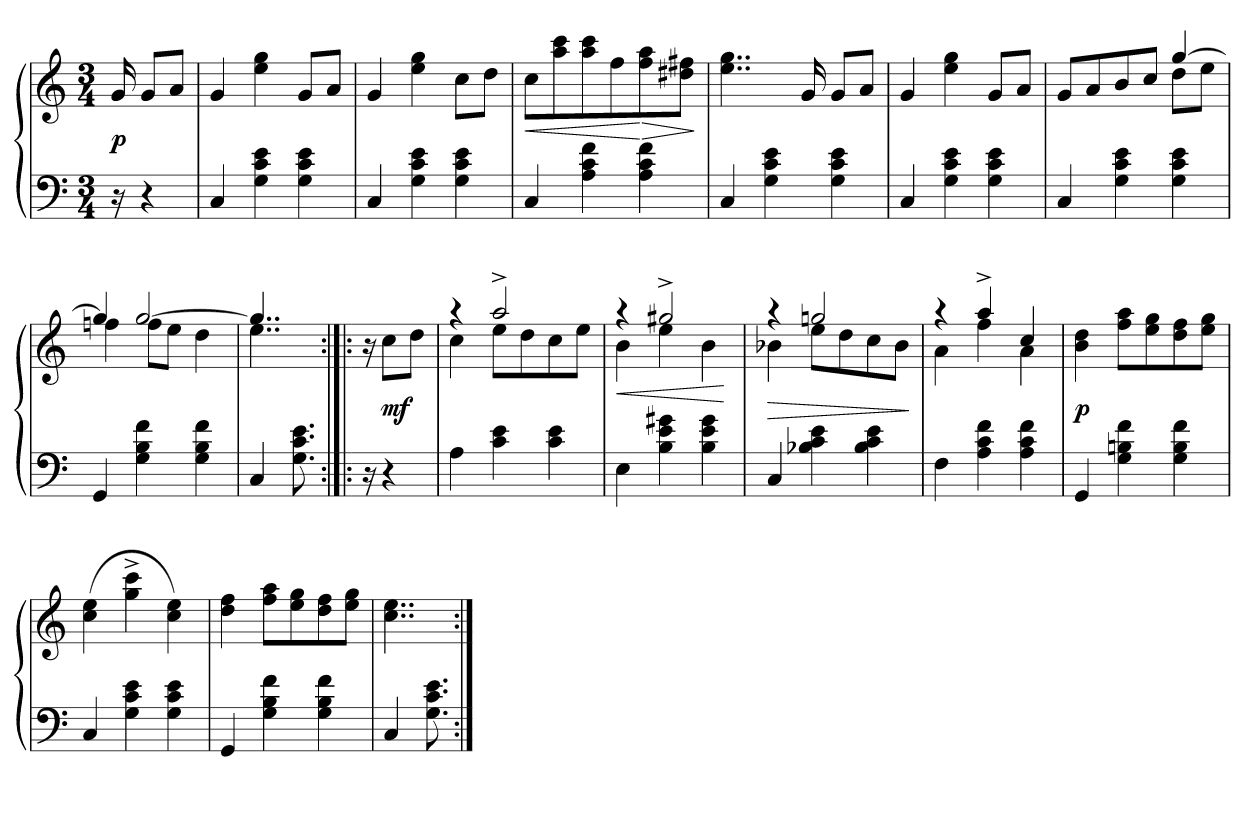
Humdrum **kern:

**kern	**kern	**dynam
*part1	*part1	*part1
*staff2	*staff1	*staff1/2
*clefF4	*clefG2	*
*k[]	*k[]	*
*C:	*C:	*
*M3/4	*M3/4	*
*MM180	*MM180	*
=	=	=
16r	16g	p
4r	8gL	.
.	8aJ	.
=	=	=
4C	4g	.
4G 4c 4e	4ee 4gg	.
4G 4c 4e	8gL	.
.	8aJ	.
=	=	=
4C	4g	.
4G 4c 4e	4ee 4gg	.
4G 4c 4e	8ccL	.
.	8ddJ	.
=	=	=
4C	8ccL	<
.	8aa 8ccc	.
4A 4c 4f	8aa 8ccc	.
.	8ff	.
4A 4c 4f	8ff 8aa	[ >
.	8dd#X 8ff#XJ	.
.	.	]
=	=	=
4C	4..ee 4..gg	.
4G 4c 4e	.	.
.	16g	.
4G 4c 4e	8gL	.
.	8aJ	.
=	=	=
4C	4g	.
4G 4c 4e	4ee 4gg	.
4G 4c 4e	8gL	.
.	8aJ	.
=	=	=
*	*^	*
4C	8gL	2ryy	.
.	8a	.	.
4G 4c 4e	8b	.	.
.	8ccJ	.	.
4G 4c 4e	[4gg	8ddL	.
.	.	8eeJ	.
=	=	=	=
4GG	4gg]	4ffn	.
4G 4B 4f	[2gg	8ffL	.
.	.	8eeJ	.
4G 4B 4f	.	4dd	.
=	=	=	=
4C	4..gg]	4..ee	.
8.G 8.c 8.e	.	.	.
*	*v	*v	*
=:|!|:	=:|!|:	=:|!|:
16r	16r	.
4r	8ccL	mf
.	8ddJ	.
=	=	=
*	*^	*
4A	4raa	4cc	.
4c 4e	2aa^	8eeL	.
.	.	8dd	.
4c 4e	.	8cc	.
.	.	8eeJ	.
=	=	=	=
4E	4raa	4b	<
4B 4e 4g#X	2gg#X^	4ee	.
4B 4e 4g#	.	4b	.
*	*v	*v	*
.	.	[
=	=	=
*	*^	*
4C	4raa	4b-X	>
4B-X 4c 4e	2ggn	8eeL	.
.	.	8dd	.
4B- 4c 4e	.	8cc	.
.	.	8b-J	.
*	*v	*v	*
.	.	]
=	=	=
*	*^	*
4F	4raa	4a	.
4A 4c 4f	4aa^	4ff	.
4A 4c 4f	4cc	4a	.
*	*v	*v	*
=	=	=
4GG	4b 4dd	p
4G 4Bn 4f	8ff 8aaL	.
.	8ee 8gg	.
4G 4B 4f	8dd 8ff	.
.	8ee 8ggJ	.
=	=	=
4C	(4cc 4ee	.
4G 4c 4e	4gg^ 4ccc^	.
4G 4c 4e	4cc 4ee)	.
=	=	=
4GG	4dd 4ff	.
4G 4B 4f	8ff 8aaL	.
.	8ee 8gg	.
4G 4B 4f	8dd 8ff	.
.	8ee 8ggJ	.
=	=	=
4C	4..cc 4..ee	.
8.G 8.c 8.e	.	.
=:|!	=:|!	=:|!
*-	*-	*-
